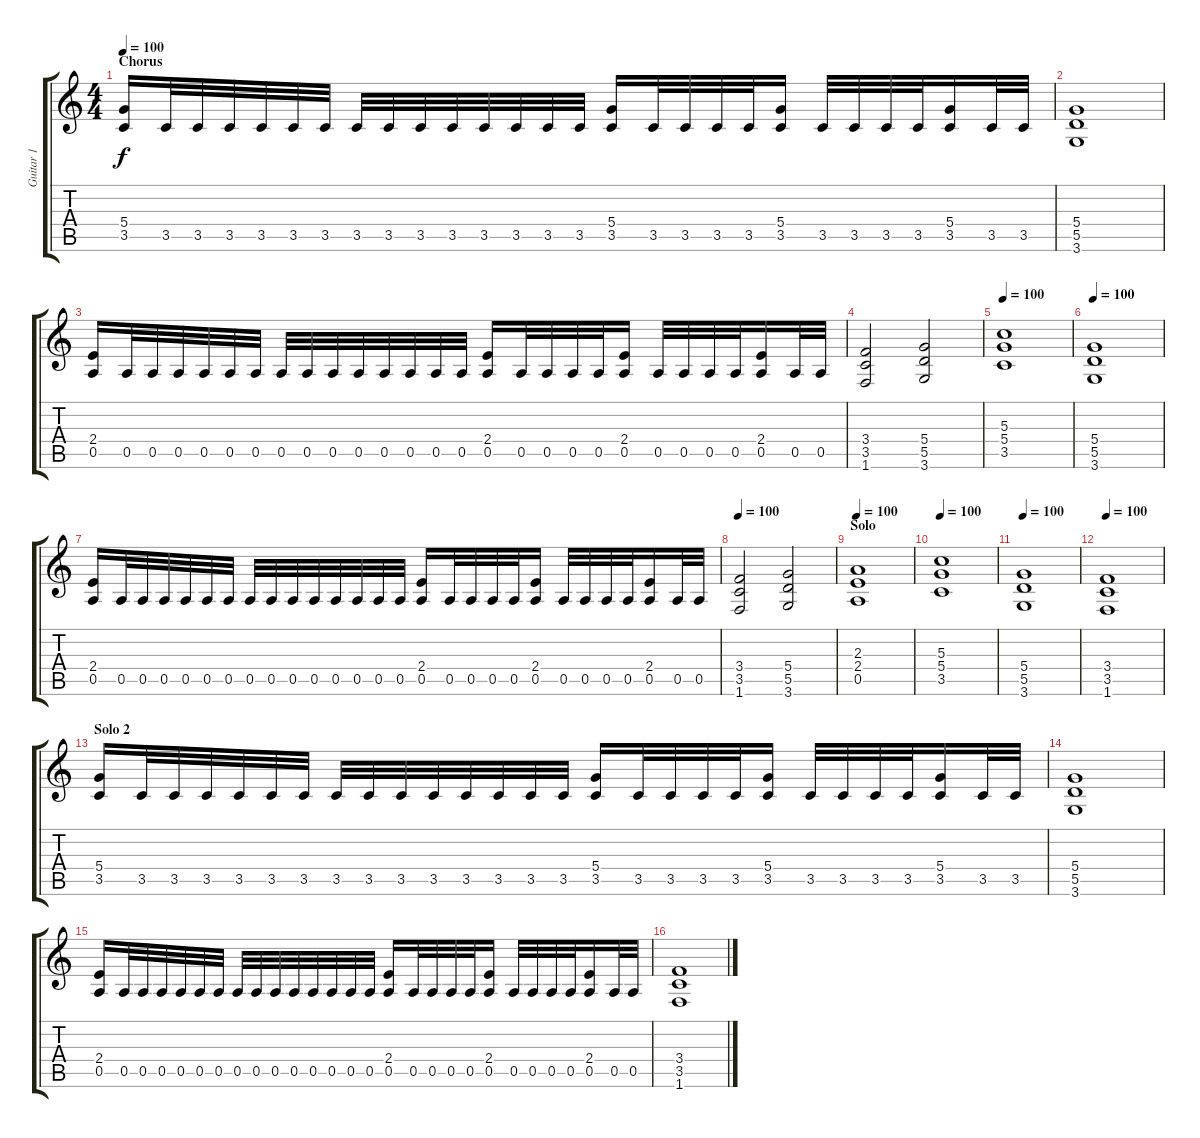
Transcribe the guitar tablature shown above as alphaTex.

\track ("Guitar 1" "Guitar 1") {instrument overdrivenguitar}
\staff {score tabs}
\tuning (E4 B3 G3 D3 A2 E2) {hide}
\ts (4 4)
\section ("" "Chorus")
\tempo 100
\clef g2
\ks c
(5.4 3.5).16{dy f} 3.5.32 3.5.32 3.5.32 3.5.32 3.5.32 3.5.32 3.5.32 3.5.32 3.5.32 3.5.32 3.5.32 3.5.32 3.5.32 3.5.32 (5.4 3.5).16 3.5.32 3.5.32 3.5.32 3.5.32 (5.4 3.5).16 3.5.32 3.5.32 3.5.32 3.5.32 (5.4 3.5).16 3.5.32 3.5.32 |
(5.4 5.5 3.6).1 |
(2.4 0.5).16 0.5.32 0.5.32 0.5.32 0.5.32 0.5.32 0.5.32 0.5.32 0.5.32 0.5.32 0.5.32 0.5.32 0.5.32 0.5.32 0.5.32 (2.4 0.5).16 0.5.32 0.5.32 0.5.32 0.5.32 (2.4 0.5).16 0.5.32 0.5.32 0.5.32 0.5.32 (2.4 0.5).16 0.5.32 0.5.32 |
(3.4 3.5 1.6).2 (5.4 5.5 3.6).2 |
\section ("" "")
\tempo 100
(5.3 5.4 3.5).1 |
\tempo 100
(5.4 5.5 3.6).1 |
(2.4 0.5).16 0.5.32 0.5.32 0.5.32 0.5.32 0.5.32 0.5.32 0.5.32 0.5.32 0.5.32 0.5.32 0.5.32 0.5.32 0.5.32 0.5.32 (2.4 0.5).16 0.5.32 0.5.32 0.5.32 0.5.32 (2.4 0.5).16 0.5.32 0.5.32 0.5.32 0.5.32 (2.4 0.5).16 0.5.32 0.5.32 |
\tempo 100
(3.4 3.5 1.6).2 (5.4 5.5 3.6).2 |
\section ("" "Solo")
\tempo 100
(2.3 2.4 0.5).1 |
\tempo 100
(5.3 5.4 3.5).1 |
\tempo 100
(5.4 5.5 3.6).1 |
\tempo 100
(3.4 3.5 1.6).1 |
\section ("" "Solo 2")
(5.4 3.5).16 3.5.32 3.5.32 3.5.32 3.5.32 3.5.32 3.5.32 3.5.32 3.5.32 3.5.32 3.5.32 3.5.32 3.5.32 3.5.32 3.5.32 (5.4 3.5).16 3.5.32 3.5.32 3.5.32 3.5.32 (5.4 3.5).16 3.5.32 3.5.32 3.5.32 3.5.32 (5.4 3.5).16 3.5.32 3.5.32 |
(5.4 5.5 3.6).1 |
(2.4 0.5).16 0.5.32 0.5.32 0.5.32 0.5.32 0.5.32 0.5.32 0.5.32 0.5.32 0.5.32 0.5.32 0.5.32 0.5.32 0.5.32 0.5.32 (2.4 0.5).16 0.5.32 0.5.32 0.5.32 0.5.32 (2.4 0.5).16 0.5.32 0.5.32 0.5.32 0.5.32 (2.4 0.5).16 0.5.32 0.5.32 |
(3.4 3.5 1.6).1
